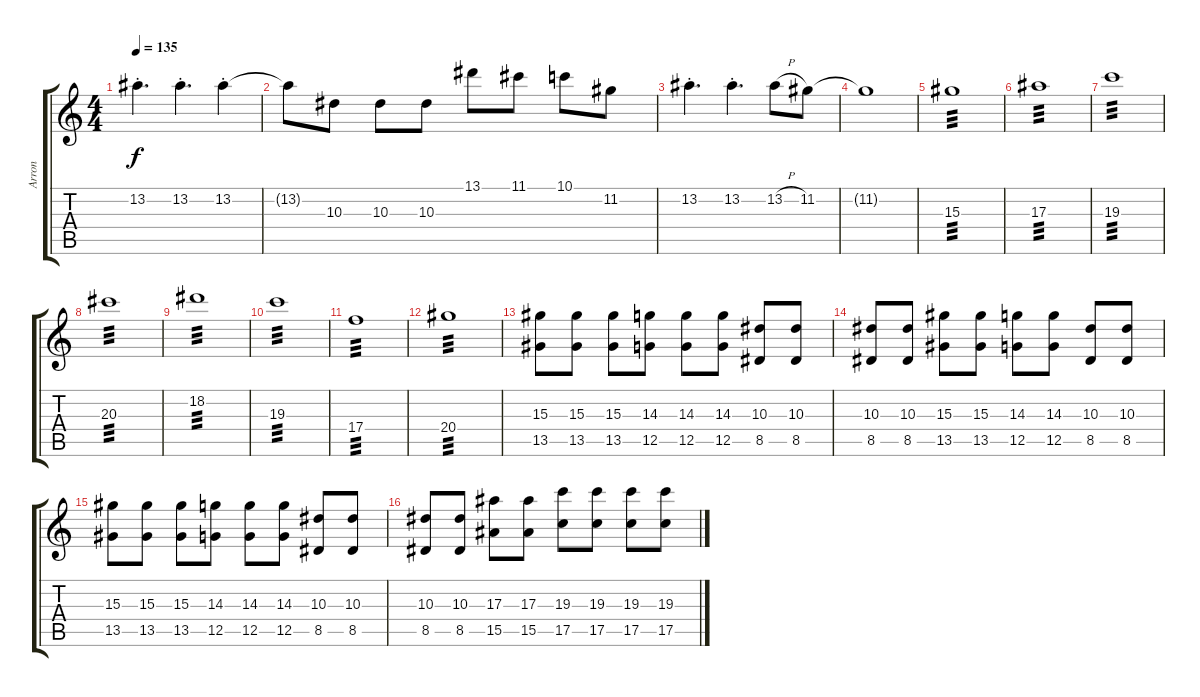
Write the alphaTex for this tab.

\track ("Arron" "Arron") {instrument overdrivenguitar}
\staff {score tabs}
\tuning (D4 A3 F3 C3 G2 C2) {hide}
\ts (4 4)
\tempo 135
\clef g2
\ks c
13.2{st}.4{d dy f} 13.2{st}.4{d} 13.2{st}.4 |
13.2{t}.8 10.3.8 10.3.8 10.3.8 13.1.8 11.1.8 10.1.8 11.2.8 |
13.2{st}.4{d} 13.2{st}.4{d} 13.2{h}.8 11.2.8 |
11.2{t}.1 |
15.3.1{tp 3} |
17.3.1{tp 3} |
19.3.1{tp 3} |
20.3.1{tp 3} |
18.2.1{tp 3} |
19.3.1{tp 3} |
17.4.1{tp 3} |
20.4.1{tp 3} |
(15.3 13.5).8 (15.3 13.5).8 (15.3 13.5).8 (14.3 12.5).8 (14.3 12.5).8 (14.3 12.5).8 (10.3 8.5).8 (10.3 8.5).8 |
(10.3 8.5).8 (10.3 8.5).8 (15.3 13.5).8 (15.3 13.5).8 (14.3 12.5).8 (14.3 12.5).8 (10.3 8.5).8 (10.3 8.5).8 |
(15.3 13.5).8 (15.3 13.5).8 (15.3 13.5).8 (14.3 12.5).8 (14.3 12.5).8 (14.3 12.5).8 (10.3 8.5).8 (10.3 8.5).8 |
(10.3 8.5).8 (10.3 8.5).8 (17.3 15.5).8 (17.3 15.5).8 (19.3 17.5).8 (19.3 17.5).8 (19.3 17.5).8 (19.3 17.5).8
